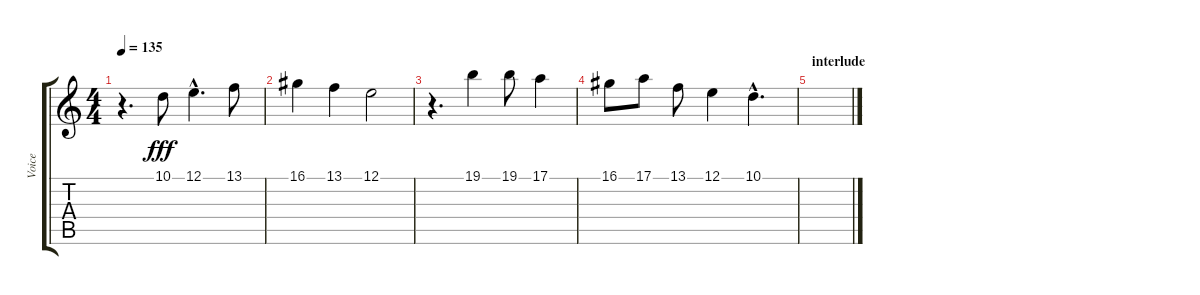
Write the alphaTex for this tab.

\track ("Voice" "Voice") {instrument choiraahs}
\staff {score tabs}
\tuning (E4 B3 G3 D3 A2 E2) {hide}
\ts (4 4)
\tempo 135
\clef g2
\ks c
r.4{d dy fff} 10.1.8 12.1{hac}.4{d} 13.1.8 |
16.1.4 13.1.4 12.1.2 |
r.4{d} 19.1.4 19.1.8 17.1.4 |
16.1.8 17.1.8 13.1.8 12.1.4 10.1{hac}.4{d} |
\section ("" "interlude")
